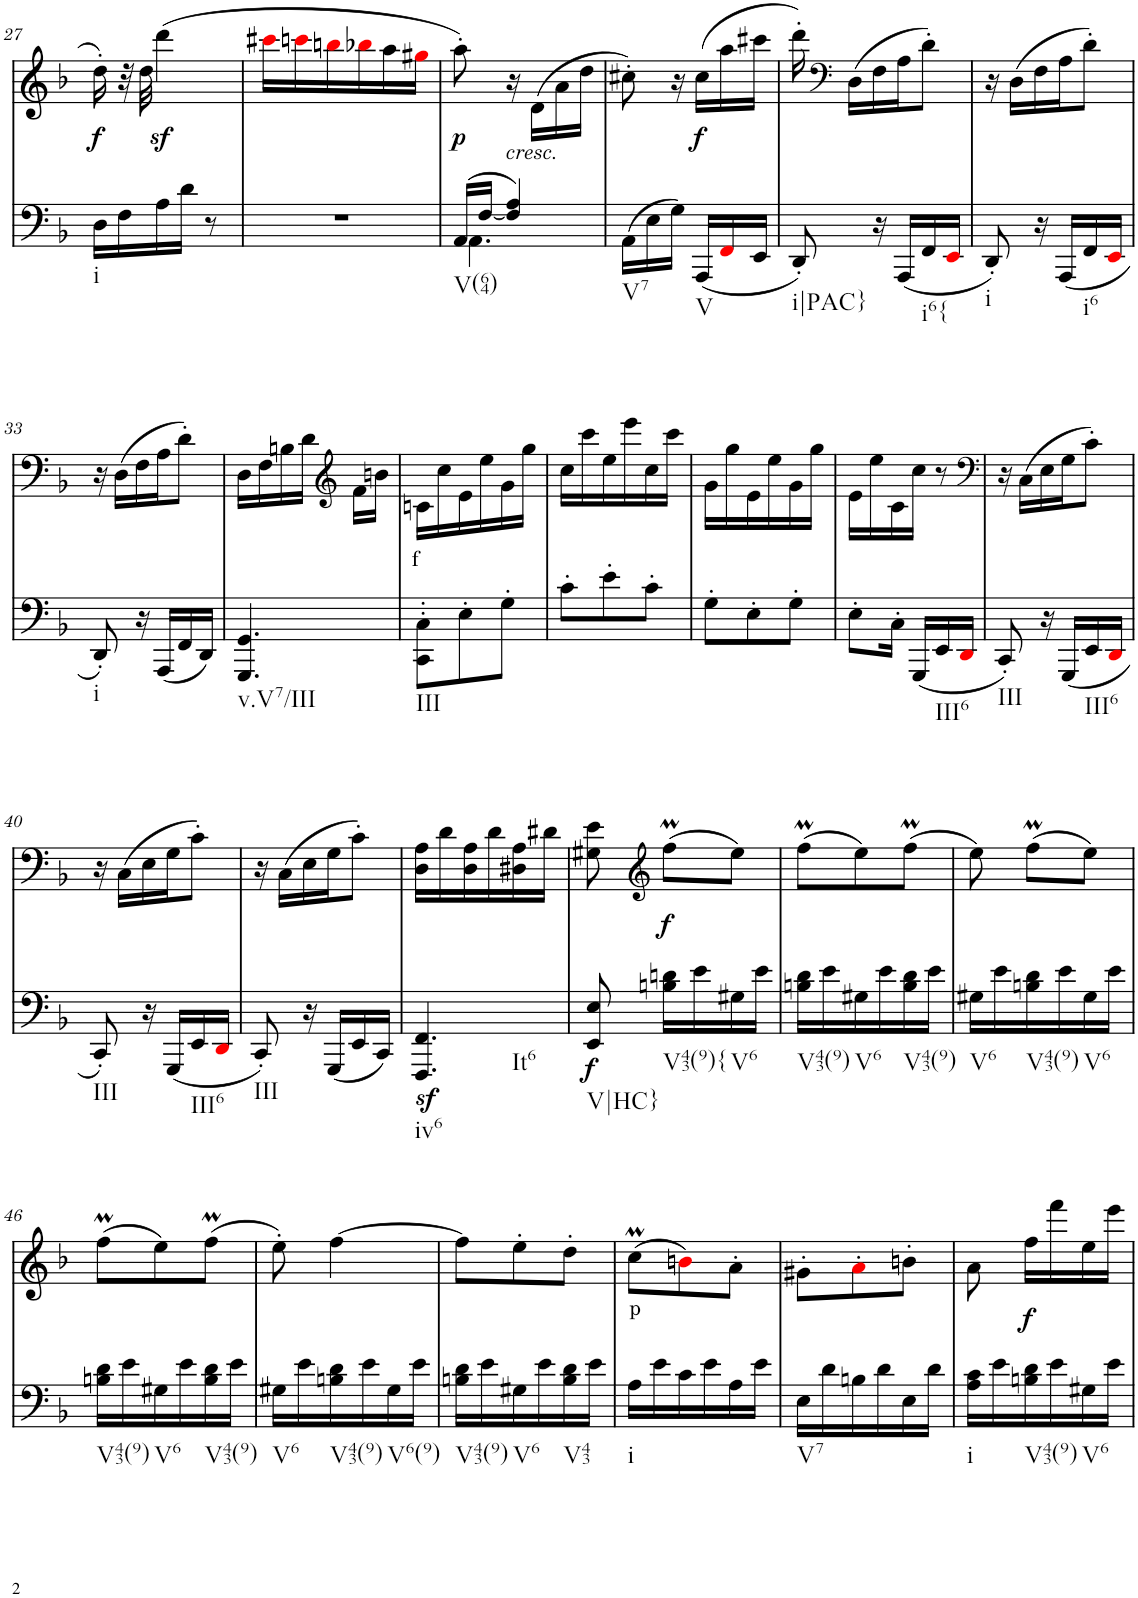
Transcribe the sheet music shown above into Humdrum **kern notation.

**kern	**dynam	**kern	**text	**dynam
*part2	*part2	*part1	*part1	*part1
*staff2	*staff2	*staff1	*staff1	*staff1
*I"Piano	*	*I"Piano	*	*
*I'Pno	*	*I'Pno	*	*
!!LO:PB:g=z
*clefF4	*	*clefG2	*	*
*k[b-]	*	*k[b-]	*	*
*d:	*	*d:	*	*
*M3/8	*	*M3/8	*	*
=27	=27	=27	=27	=27
!LO:TX:b:t=i	!	!	!	!
!	!	!	!LO:LY:b	!LO:DY:b
16D\LL	.	16dd'\	f	f
16F\	.	32r	.	.
.	.	32dd\	.	.
16A\	.	(4dddz<\	.	.
16d\JJ	.	.	.	.
8r	.	.	.	.
=28	=28	=28	=28	=28
!	!	!	!LO:LY:b	!
4.r	.	16ccc#Xi\LL	>	.
.	.	16cccni\	.	.
.	.	16bbni\	.	.
.	.	16bb-Xi\	.	.
.	.	16aa\	.	.
.	.	16gg#Xi\JJ	.	.
=29	=29	=29	=29	=29
*^	*	*	*	*
!LO:TX:b:t=V(64)	!	!	!	!	!
!	!	!	!	!LO:LY:b	!LO:DY:b
(16AA/LL	4.AA\	.	8aa'\)	p	p
[<16F/JJ	.	.	.	.	.
!	!	!	!LO:TX:b:i:t=cresc.	!	!
4F/] 4A/)	.	.	16r	.	.
.	.	.	(16d\LL	.	.
.	.	.	16a\	.	.
.	.	.	16dd\JJ	.	.
*v	*v	*	*	*	*
=30	=30	=30	=30	=30
!LO:TX:b:t=V7	!	!	!	!
(16AA\LL	.	8cc#X'\)	.	.
16E\	.	.	.	.
16G\JJ)	.	16r	.	.
!LO:TX:b:t=V	!	!	!	!
!	!	!	!LO:LY:b	!LO:DY:b
(16AAA/LL	.	(16cc#\LL	f	f
16FFi/	.	16aa\	.	.
16EE/JJ	.	16ccc#X\JJ	.	.
=31	=31	=31	=31	=31
!LO:TX:b:t=i|PAC}	!	!	!	!
8DD'</)	.	16ddd'\)	.	.
*	*	*clefF4	*	*
.	.	(16D\LL	.	.
16r	.	16F\	.	.
(16AAA/LL	.	16A\J	.	.
!LO:TX:b:t=i6{	!	!	!	!
16FF/	.	8d'\J)	.	.
16EEi/JJ	.	.	.	.
=32	=32	=32	=32	=32
!LO:TX:b:t=i	!	!	!	!
8DD'/)	.	16r	.	.
.	.	(16D\LL	.	.
16r	.	16F\	.	.
(16AAA/LL	.	16A\J	.	.
!LO:TX:b:t=i6	!	!	!	!
16FF/	.	8d'\J)	.	.
16EEi/JJ	.	.	.	.
!!LO:LB:g=z
=33	=33	=33	=33	=33
!LO:TX:b:t=i	!	!	!	!
8DD'/)	.	16r	.	.
.	.	(16D\LL	.	.
16r	.	16F\	.	.
(16AAA/LL	.	16A\J	.	.
16FF/	.	8d'\J)	.	.
16DD/JJ)	.	.	.	.
=34	=34	=34	=34	=34
!LO:TX:b:t=v.V7/III	!	!	!	!
4.GGG/ 4.GG/	.	16D\LL	.	.
.	.	16F\	.	.
.	.	16Bn\	.	.
.	.	16d\JJ	.	.
*	*	*clefG2	*	*
.	.	16f\LL	.	.
.	.	16bn\JJ	.	.
=35	=35	=35	=35	=35
!LO:TX:b:t=III	!	!	!	!
!	!	!	!LO:LY:b	!
8CC\' 8C\'L	.	16cn\LL	f	.
.	.	16cc\	.	.
8E'\	.	16e\	.	.
.	.	16ee\	.	.
8G'\J	.	16g\	.	.
.	.	16gg\JJ	.	.
=36	=36	=36	=36	=36
8c'\L	.	16cc\LL	.	.
.	.	16ccc\	.	.
8e'\	.	16ee\	.	.
.	.	16eee\	.	.
8c'\J	.	16cc\	.	.
.	.	16ccc\JJ	.	.
=37	=37	=37	=37	=37
8G'\L	.	16g\LL	.	.
.	.	16gg\	.	.
8E'\	.	16e\	.	.
.	.	16ee\	.	.
8G'\J	.	16g\	.	.
.	.	16gg\JJ	.	.
=38	=38	=38	=38	=38
8E'\L	.	16e\LL	.	.
.	.	16ee\	.	.
16C'\Jk	.	16c\	.	.
(16GGG/LL	.	16cc\JJ	.	.
!LO:TX:b:t=III6	!	!	!	!
16EE/	.	8r	.	.
16DDi/JJ	.	.	.	.
=39	=39	=39	=39	=39
*	*	*clefF4	*	*
!LO:TX:b:t=III	!	!	!	!
8CC'/)	.	16r	.	.
.	.	(16C\LL	.	.
16r	.	16E\	.	.
(16GGG/LL	.	16G\J	.	.
!LO:TX:b:t=III6	!	!	!	!
16EE/	.	8c'\J)	.	.
16DDi/JJ	.	.	.	.
!!LO:LB:g=z
=40	=40	=40	=40	=40
!LO:TX:b:t=III	!	!	!	!
8CC'/)	.	16r	.	.
.	.	(16C\LL	.	.
16r	.	16E\	.	.
(16GGG/LL	.	16G\J	.	.
!LO:TX:b:t=III6	!	!	!	!
16EE/	.	8c'\J)	.	.
16DDi/JJ	.	.	.	.
=41	=41	=41	=41	=41
!LO:TX:b:t=III	!	!	!	!
8CC'/)	.	16r	.	.
.	.	(16C\LL	.	.
16r	.	16E\	.	.
(16GGG/LL	.	16G\J	.	.
16EE/	.	8c'\J)	.	.
16CC/JJ)	.	.	.	.
=42	=42	=42	=42	=42
!LO:TX:b:t=iv6	!	!	!	!
!LO:TX:b:t=It6	!	!	!	!
4.FFF/z< 4.FF/z<	.	16D\ 16A\LL	.	.
.	.	16d\	.	.
.	.	16D\ 16A\	.	.
.	.	16d\	.	.
.	.	16D#X\ 16A\	.	.
.	.	16d#X\JJ	.	.
=43	=43	=43	=43	=43
!LO:TX:b:t=V|HC}	!	!	!	!
!	!LO:DY:b	!	!	!
8EE/ 8E/	f	8G#X\ 8e\	.	.
*	*	*clefG2	*	*
!LO:TX:b:t=V43(9){	!	!	!	!
!	!	!	!LO:LY:b	!LO:DY:b
16Bn\ 16dn\LL	.	(8ffM\L	f	f
16e\	.	.	.	.
!LO:TX:b:t=V6	!	!	!	!
16G#X\	.	8ee\J)	.	.
16e\JJ	.	.	.	.
=44	=44	=44	=44	=44
!LO:TX:b:t=V43(9)	!	!	!	!
16Bn\ 16d\LL	.	(8ffM\L	.	.
16e\	.	.	.	.
!LO:TX:b:t=V6	!	!	!	!
16G#X\	.	8ee\)	.	.
16e\	.	.	.	.
!LO:TX:b:t=V43(9)	!	!	!	!
16B\ 16d\	.	(8ffM\J	.	.
16e\JJ	.	.	.	.
=45	=45	=45	=45	=45
!LO:TX:b:t=V6	!	!	!	!
16G#X\LL	.	8ee\)	.	.
16e\	.	.	.	.
!LO:TX:b:t=V43(9)	!	!	!	!
16Bn\ 16d\	.	(8ffM\L	.	.
16e\	.	.	.	.
!LO:TX:b:t=V6	!	!	!	!
16G#\	.	8ee\J)	.	.
16e\JJ	.	.	.	.
!!LO:LB:g=z
=46	=46	=46	=46	=46
!LO:TX:b:t=V43(9)	!	!	!	!
16Bn\ 16d\LL	.	(8ffM\L	.	.
16e\	.	.	.	.
!LO:TX:b:t=V6	!	!	!	!
16G#X\	.	8ee\)	.	.
16e\	.	.	.	.
!LO:TX:b:t=V43(9)	!	!	!	!
16B\ 16d\	.	(8ffM\J	.	.
16e\JJ	.	.	.	.
=47	=47	=47	=47	=47
!LO:TX:b:t=V6	!	!	!	!
16G#X\LL	.	8ee'\)	.	.
16e\	.	.	.	.
!LO:TX:b:t=V43(9)	!	!	!	!
16Bn\ 16d\	.	[4ff\	.	.
16e\	.	.	.	.
!LO:TX:b:t=V6(9)	!	!	!	!
16G#\	.	.	.	.
16e\JJ	.	.	.	.
=48	=48	=48	=48	=48
!LO:TX:b:t=V43(9)	!	!	!	!
16Bn\ 16d\LL	.	8ff\L]	.	.
16e\	.	.	.	.
!LO:TX:b:t=V6	!	!	!	!
16G#X\	.	8ee'\	.	.
16e\	.	.	.	.
!LO:TX:b:t=V43	!	!	!	!
16B\ 16d\	.	8dd'\J	.	.
16e\JJ	.	.	.	.
=49	=49	=49	=49	=49
!LO:TX:b:t=i	!	!	!	!
!	!	!	!LO:LY:b	!
16A\LL	.	(8ccM\L	p	.
16e\	.	.	.	.
16c\	.	8bni\)	.	.
16e\	.	.	.	.
16A\	.	8a'\J	.	.
16e\JJ	.	.	.	.
=50	=50	=50	=50	=50
!LO:TX:b:t=V7	!	!	!	!
16E\LL	.	8g#X'\L	.	.
16d\	.	.	.	.
16Bn\	.	8a'i\	.	.
16d\	.	.	.	.
16E\	.	8bn'\J	.	.
16d\JJ	.	.	.	.
=51	=51	=51	=51	=51
!LO:TX:b:t=i	!	!	!	!
16A\ 16c\LL	.	8a\	.	.
16e\	.	.	.	.
!LO:TX:b:t=V43(9)	!	!	!	!
!	!	!	!LO:LY:b	!LO:DY:b
16Bn\ 16d\	.	16ff\LL	f	f
16e\	.	16fff\	.	.
!LO:TX:b:t=V6	!	!	!	!
16G#X\	.	16ee\	.	.
16e\JJ	.	16eee\JJ	.	.
=	=	=	=	=
*-	*-	*-	*-	*-
